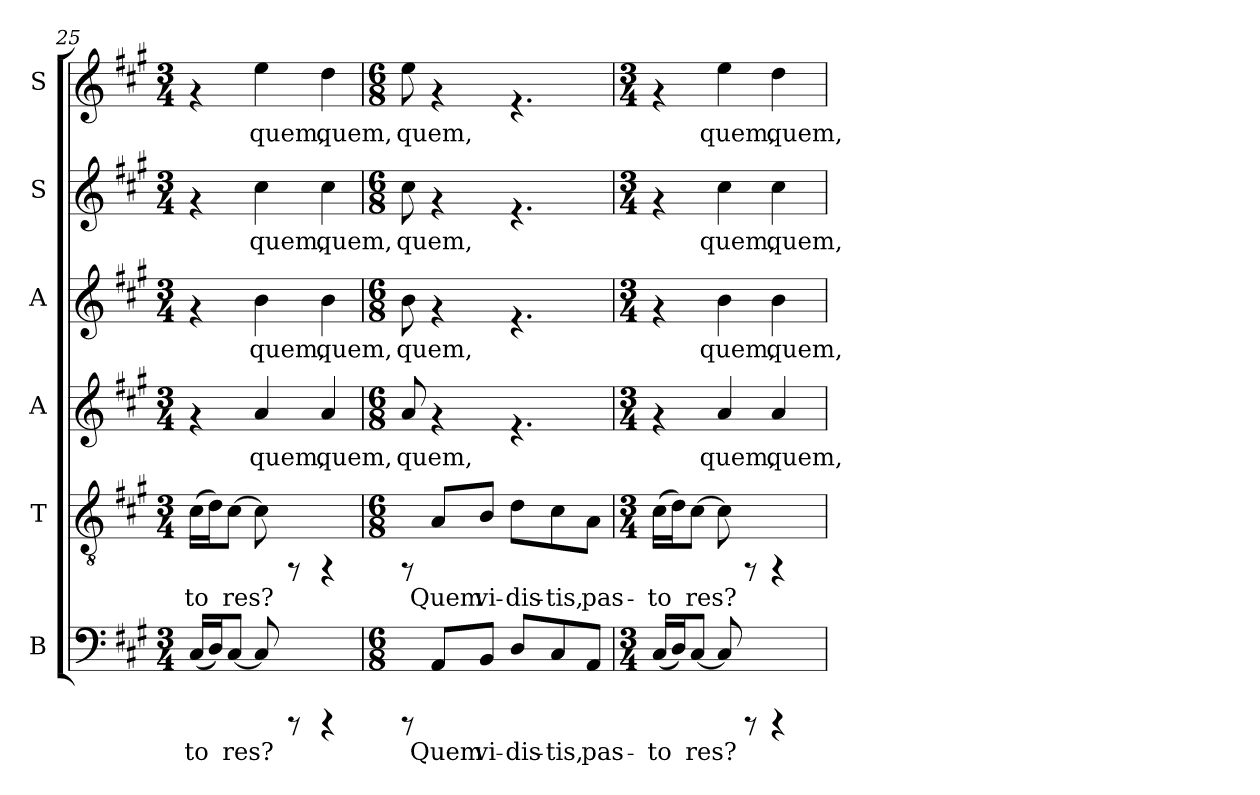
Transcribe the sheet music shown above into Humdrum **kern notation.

**kern	**text	**kern	**text	**kern	**text	**kern	**text	**kern	**text	**kern	**text
*part6	*part6	*part5	*part5	*part4	*part4	*part3	*part3	*part2	*part2	*part1	*part1
*staff6	*staff6	*staff5	*staff5	*staff4	*staff4	*staff3	*staff3	*staff2	*staff2	*staff1	*staff1
*I"B	*	*I"T	*	*I"A	*	*I"A	*	*I"S	*	*I"S	*
*I'B	*	*I'T	*	*I'A	*	*I'A	*	*I'S	*	*I'S	*
*clefF4	*	*clefGv2	*	*clefG2	*	*clefG2	*	*clefG2	*	*clefG2	*
*k[f#c#g#]	*	*k[f#c#g#]	*	*k[f#c#g#]	*	*k[f#c#g#]	*	*k[f#c#g#]	*	*k[f#c#g#]	*
*A:	*	*A:	*	*A:	*	*A:	*	*A:	*	*A:	*
*M3/4	*	*M3/4	*	*M3/4	*	*M3/4	*	*M3/4	*	*M3/4	*
=25	=25	=25	=25	=25	=25	=25	=25	=25	=25	=25	=25
!	!LO:LY:b:cj	!	!LO:LY:b:cj	!	!	!	!	!	!	!	!
(<16C#/L	-to-	(>16c#\L	-to-	4rf	.	4rf	.	4rf	.	4rf	.
!	!LO:LY:b:cj	!	!LO:LY:b:cj	!	!	!	!	!	!	!	!
16D/)	--	16d\)	--	.	.	.	.	.	.	.	.
!	!LO:LY:b:cj	!	!LO:LY:b:cj	!	!	!	!	!	!	!	!
[<8C#/J	-res?	[>8c#\J	-res?	.	.	.	.	.	.	.	.
!	!LO:LY:b:cj	!	!LO:LY:b:cj	!	!LO:LY:b:cj	!	!LO:LY:b:cj	!	!LO:LY:b:cj	!	!LO:LY:b:cj
8C#/]	.	8c#\]	.	4a/	quem,	4b\	quem,	4cc#\	quem,	4ee\	quem,
8rCCC	.	8rFF	.	.	.	.	.	.	.	.	.
!	!	!	!	!	!LO:LY:b:cj	!	!LO:LY:b:cj	!	!LO:LY:b:cj	!	!LO:LY:b:cj
4rCCC	.	4rFF	.	4a/	quem,	4b\	quem,	4cc#\	quem,	4dd\	quem,
=26	=26	=26	=26	=26	=26	=26	=26	=26	=26	=26	=26
*M6/8	*	*M6/8	*	*M6/8	*	*M6/8	*	*M6/8	*	*M6/8	*
!	!	!	!	!	!LO:LY:b:cj	!	!LO:LY:b:cj	!	!LO:LY:b:cj	!	!LO:LY:b:cj
8rCCC	.	8rFF	.	8a/	quem,	8b\	quem,	8cc#\	quem,	8ee\	quem,
!	!LO:LY:b:cj	!	!LO:LY:b:cj	!	!	!	!	!	!	!	!
8AA/L	Quem	8A/L	Quem	4rf	.	4rf	.	4rf	.	4rf	.
!	!LO:LY:b:cj	!	!LO:LY:b:cj	!	!	!	!	!	!	!	!
8BB/J	vi-	8B/J	vi-	.	.	.	.	.	.	.	.
!	!LO:LY:b:cj	!	!LO:LY:b:cj	!	!	!	!	!	!	!	!
8D/L	-dis-	8d\L	-dis-	4.rf	.	4.rf	.	4.rf	.	4.rf	.
!	!LO:LY:b:cj	!	!LO:LY:b:cj	!	!	!	!	!	!	!	!
8C#/	-tis,	8c#\	-tis,	.	.	.	.	.	.	.	.
!	!LO:LY:b:cj	!	!LO:LY:b:cj	!	!	!	!	!	!	!	!
8AA/J	pas-	8A\J	pas-	.	.	.	.	.	.	.	.
=27	=27	=27	=27	=27	=27	=27	=27	=27	=27	=27	=27
*M3/4	*	*M3/4	*	*M3/4	*	*M3/4	*	*M3/4	*	*M3/4	*
!	!LO:LY:b:cj	!	!LO:LY:b:cj	!	!	!	!	!	!	!	!
(<16C#/L	-to-	(>16c#\L	-to-	4rf	.	4rf	.	4rf	.	4rf	.
!	!LO:LY:b:cj	!	!LO:LY:b:cj	!	!	!	!	!	!	!	!
16D/)	--	16d\)	--	.	.	.	.	.	.	.	.
!	!LO:LY:b:cj	!	!LO:LY:b:cj	!	!	!	!	!	!	!	!
[<8C#/J	-res?	[>8c#\J	-res?	.	.	.	.	.	.	.	.
!	!LO:LY:b:cj	!	!LO:LY:b:cj	!	!LO:LY:b:cj	!	!LO:LY:b:cj	!	!LO:LY:b:cj	!	!LO:LY:b:cj
8C#/]	.	8c#\]	.	4a/	quem,	4b\	quem,	4cc#\	quem,	4ee\	quem,
8rCCC	.	8rFF	.	.	.	.	.	.	.	.	.
!	!	!	!	!	!LO:LY:b:cj	!	!LO:LY:b:cj	!	!LO:LY:b:cj	!	!LO:LY:b:cj
4rCCC	.	4rFF	.	4a/	quem,	4b\	quem,	4cc#\	quem,	4dd\	quem,
=	=	=	=	=	=	=	=	=	=	=	=
*-	*-	*-	*-	*-	*-	*-	*-	*-	*-	*-	*-
